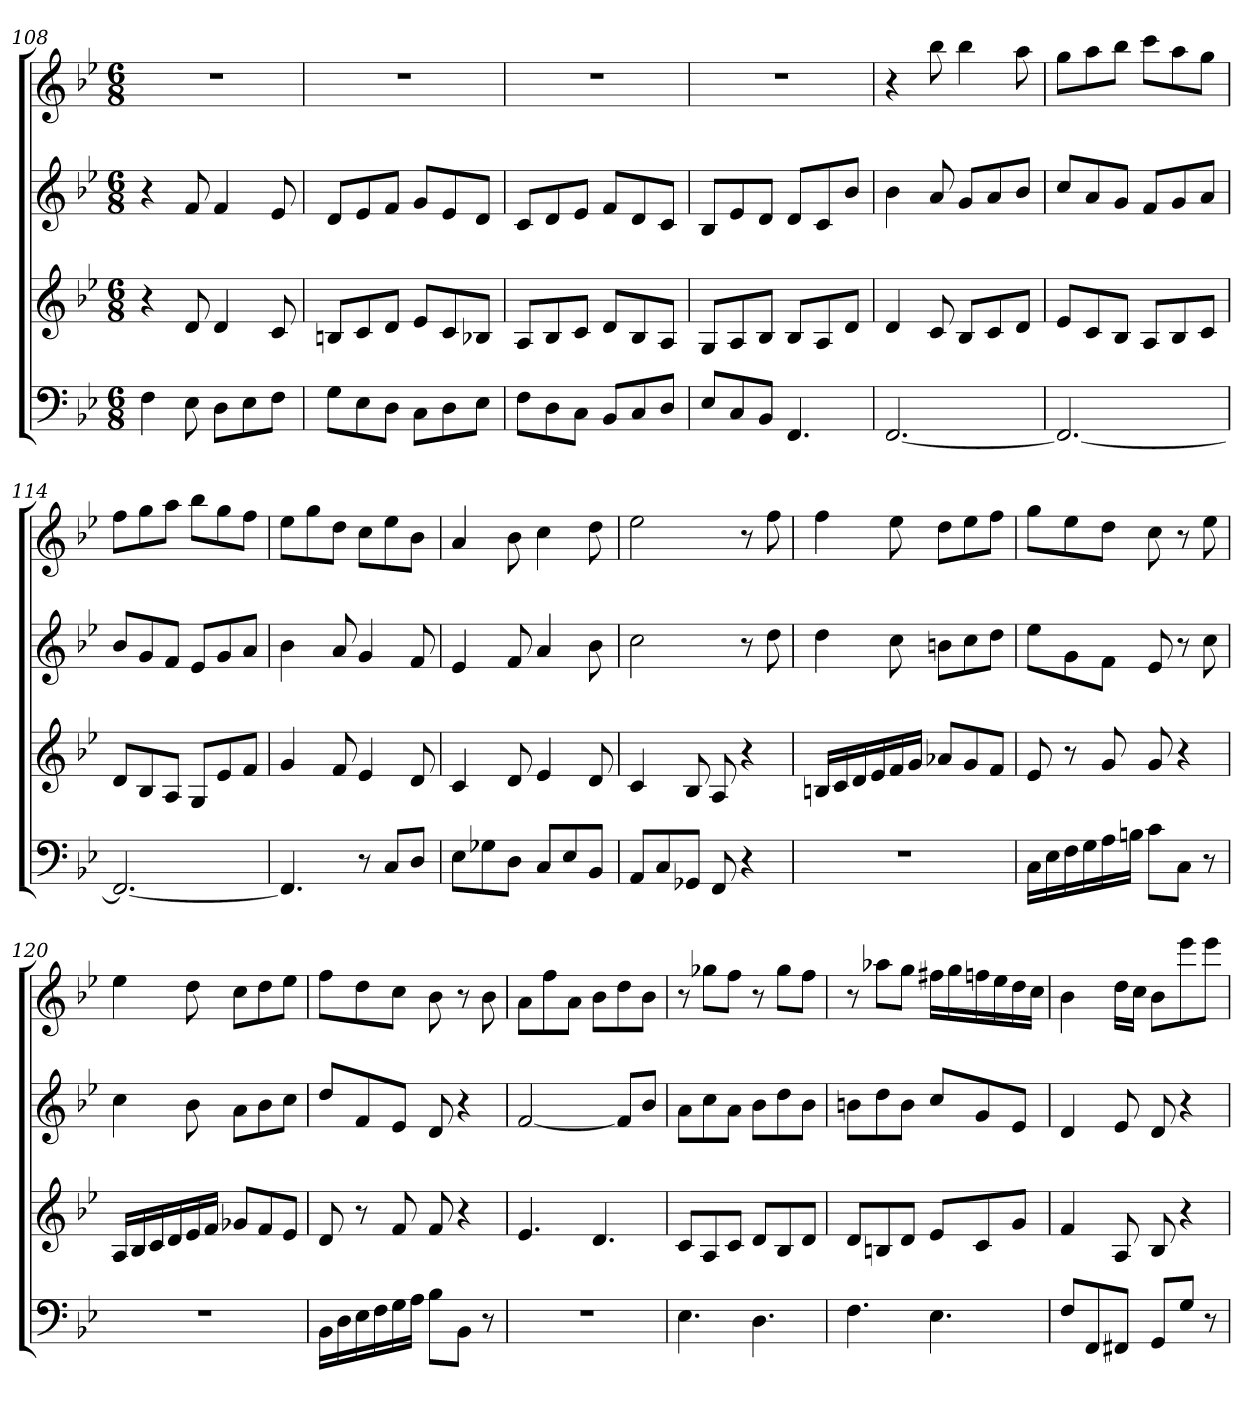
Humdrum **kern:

**kern	**kern	**kern	**kern
*part4	*part3	*part2	*part1
*staff4	*staff3	*staff2	*staff1
*k[b-e-]	*k[b-e-]	*k[b-e-]	*k[b-e-]
*B-:	*B-:	*B-:	*B-:
*M6/8	*M6/8	*M6/8	*M6/8
=108	=108	=108	=108
4F	4r	4r	2.r
8E-	8d	8f	.
8DL	4d	4f	.
8E-	.	.	.
8FJ	8c	8e-	.
=109	=109	=109	=109
8GL	8BnL	8dL	2.r
8E-	8c	8e-	.
8DJ	8dJ	8fJ	.
8CL	8e-L	8gL	.
8D	8c	8e-	.
8E-J	8B-XJ	8dJ	.
=110	=110	=110	=110
8FL	8AL	8cL	2.r
8D	8B-	8d	.
8CJ	8cJ	8e-J	.
8BB-L	8dL	8fL	.
8C	8B-	8d	.
8DJ	8AJ	8cJ	.
=111	=111	=111	=111
8E-L	8GL	8B-L	2.r
8C	8A	8e-	.
8BB-J	8B-J	8dJ	.
4.FF	8B-L	8dL	.
.	8A	8c	.
.	8dJ	8b-J	.
=112	=112	=112	=112
[2.FF	4d	4b-	4r
.	8c	8a	8bb-
.	8B-L	8gL	4bb-
.	8c	8a	.
.	8dJ	8b-J	8aa
=113	=113	=113	=113
2.FF_	8e-L	8ccL	8ggL
.	8c	8a	8aa
.	8B-J	8gJ	8bb-J
.	8AL	8fL	8cccL
.	8B-	8g	8aa
.	8cJ	8aJ	8ggJ
=114	=114	=114	=114
2.FF_	8dL	8b-L	8ffL
.	8B-	8g	8gg
.	8AJ	8fJ	8aaJ
.	8GL	8e-L	8bb-L
.	8e-	8g	8gg
.	8fJ	8aJ	8ffJ
=115	=115	=115	=115
4.FF]	4g	4b-	8ee-L
.	.	.	8gg
.	8f	8a	8ddJ
8r	4e-	4g	8ccL
8CL	.	.	8ee-
8DJ	8d	8f	8b-J
=116	=116	=116	=116
8E-L	4c	4e-	4a
8G-X	.	.	.
8DJ	8d	8f	8b-
8CL	4e-	4a	4cc
8E-	.	.	.
8BB-J	8d	8b-	8dd
=117	=117	=117	=117
8AAL	4c	2cc	2ee-
8C	.	.	.
8GG-XJ	8B-	.	.
8FF	8A	.	.
4r	4r	8r	8r
.	.	8dd	8ff
=118	=118	=118	=118
2.r	16BnLL	4dd	4ff
.	16c	.	.
.	16d	.	.
.	16e-	.	.
.	16f	8cc	8ee-
.	16gJJ	.	.
.	8a-XL	8bnL	8ddL
.	8g	8cc	8ee-
.	8fJ	8ddJ	8ffJ
=119	=119	=119	=119
16CLL	8e-	8ee-L	8ggL
16E-	.	.	.
16F	8r	8g	8ee-
16G	.	.	.
16A	8g	8fJ	8ddJ
16BnJJ	.	.	.
8cL	8g	8e-	8cc
8CJ	4r	8r	8r
8r	.	8cc	8ee-
=120	=120	=120	=120
2.r	16ALL	4cc	4ee-
.	16B-	.	.
.	16c	.	.
.	16d	.	.
.	16e-	8b-	8dd
.	16fJJ	.	.
.	8g-XL	8aL	8ccL
.	8f	8b-	8dd
.	8e-J	8ccJ	8ee-J
=121	=121	=121	=121
16BB-LL	8d	8ddL	8ffL
16D	.	.	.
16E-	8r	8f	8dd
16F	.	.	.
16G	8f	8e-J	8ccJ
16AJJ	.	.	.
8B-L	8f	8d	8b-
8BB-J	4r	4r	8r
8r	.	.	8b-
=122	=122	=122	=122
2.r	4.e-	[2f	8aL
.	.	.	8ff
.	.	.	8aJ
.	4.d	.	8b-L
.	.	8fL]	8dd
.	.	8b-J	8b-J
=123	=123	=123	=123
4.E-	8cL	8aL	8r
.	8A	8cc	8gg-XL
.	8cJ	8aJ	8ffJ
4.D	8dL	8b-L	8r
.	8B-	8dd	8gg-L
.	8dJ	8b-J	8ffJ
=124	=124	=124	=124
4.F	8dL	8bnL	8r
.	8Bn	8dd	8aa-XL
.	8dJ	8bJ	8ggJ
4.E-	8e-L	8ccL	16ff#XLL
.	.	.	16gg
.	8c	8g	16ffn
.	.	.	16ee-
.	8gJ	8e-J	16dd
.	.	.	16ccJJ
=125	=125	=125	=125
8FL	4f	4d	4b-
8FF	.	.	.
8FF#XJ	8A	8e-	16ddLL
.	.	.	16ccJJ
8GGL	8B-	8d	8b-L
8GJ	4r	4r	8eee-
8r	.	.	8eee-J
=	=	=	=
*-	*-	*-	*-
